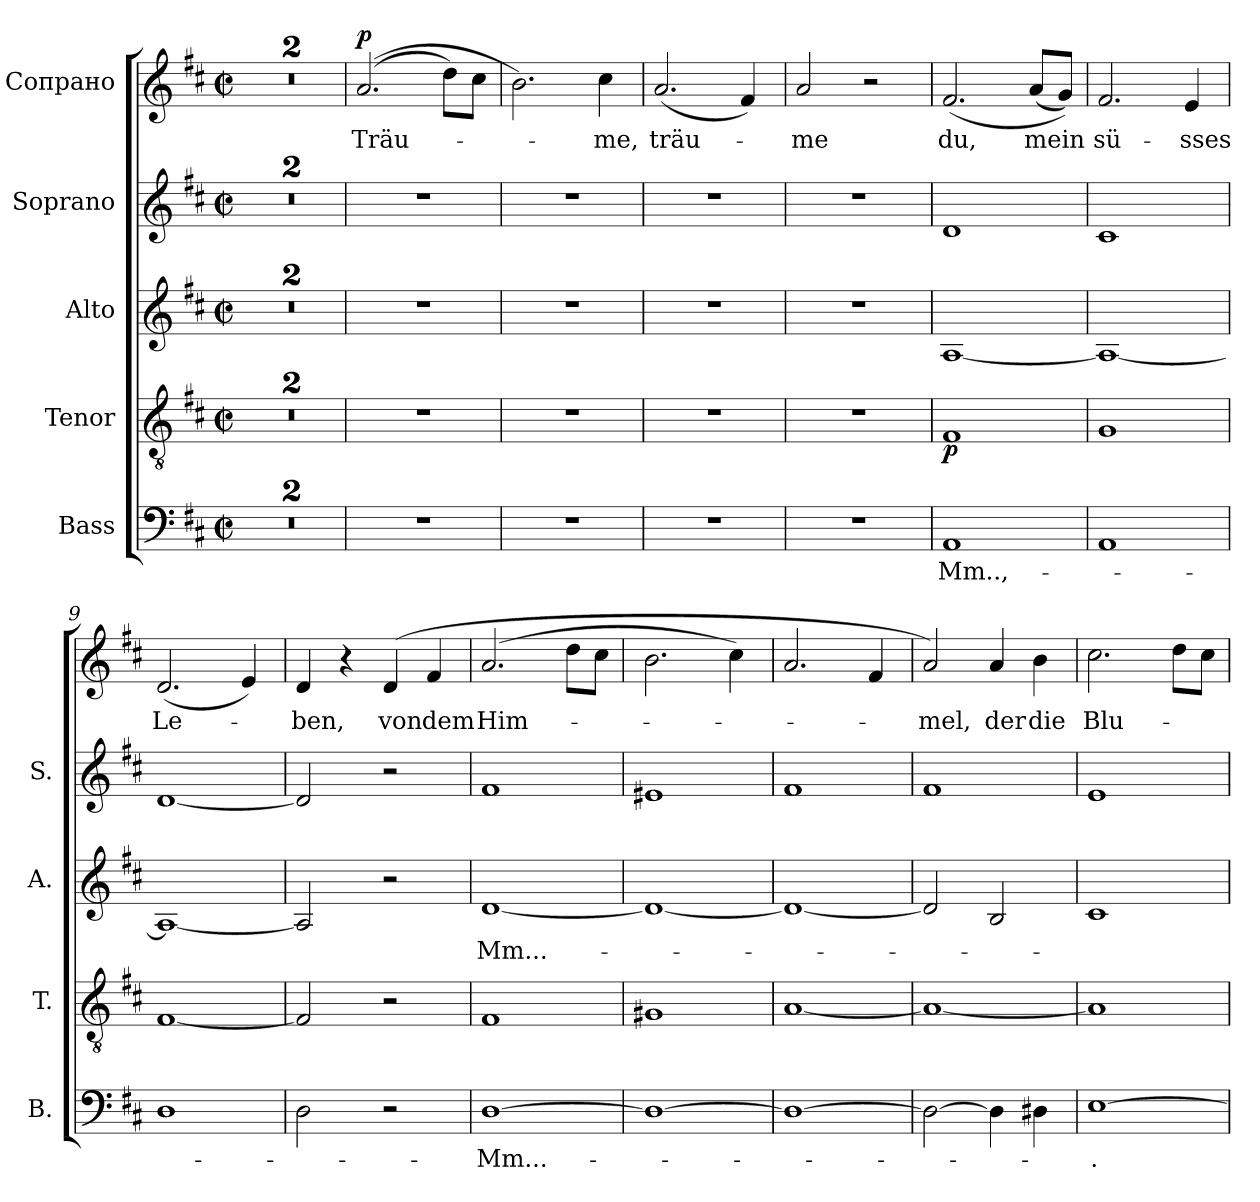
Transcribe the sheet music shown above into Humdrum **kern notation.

**kern	**text	**kern	**dynam	**kern	**text	**kern	**kern	**text	**dynam
*part5	*part5	*part4	*part4	*part3	*part3	*part2	*part1	*part1	*part1
*staff5	*staff5	*staff4	*staff4	*staff3	*staff3	*staff2	*staff1	*staff1	*staff1
*I"Bass	*	*I"Tenor	*	*I"Alto	*	*I"Soprano	*I"Сопрано	*	*
*I'B.	*	*I'T.	*	*I'A.	*	*I'S.	*	*	*
*clefF4	*	*clefGv2	*	*clefG2	*	*clefG2	*clefG2	*	*
*k[f#c#]	*	*k[f#c#]	*	*k[f#c#]	*	*k[f#c#]	*k[f#c#]	*	*
*M2/2	*	*M2/2	*	*M2/2	*	*M2/2	*M2/2	*	*
*met(c|)	*	*met(c|)	*	*met(c|)	*	*met(c|)	*met(c|)	*	*
=1	=1	=1	=1	=1	=1	=1	=1	=1	=1
1r	.	1r	.	1r	.	1r	1r	.	.
=2	=2	=2	=2	=2	=2	=2	=2	=2	=2
1r	.	1r	.	1r	.	1r	1r	.	.
=3	=3	=3	=3	=3	=3	=3	=3	=3	=3
!	!	!	!	!	!	!	!	!	!LO:DY:a
1r	.	1r	.	1r	.	1r	((2.a/	Träu-	p
.	.	.	.	.	.	.	8dd\L)	.	.
.	.	.	.	.	.	.	8cc#\J	.	.
=4	=4	=4	=4	=4	=4	=4	=4	=4	=4
1r	.	1r	.	1r	.	1r	2.b\)	.	.
.	.	.	.	.	.	.	4cc#\	-me,	.
=5	=5	=5	=5	=5	=5	=5	=5	=5	=5
1r	.	1r	.	1r	.	1r	(2.a/	träu-	.
.	.	.	.	.	.	.	4f#/)	.	.
=6	=6	=6	=6	=6	=6	=6	=6	=6	=6
1r	.	1r	.	1r	.	1r	2a/	-me	.
.	.	.	.	.	.	.	2r	.	.
=7	=7	=7	=7	=7	=7	=7	=7	=7	=7
!	!	!	!LO:DY:b	!	!	!	!	!	!
1AA	Mm..,-	1F#	p	[1A	.	1d	(2.f#/	du,	.
.	.	.	.	.	.	.	(8a/L	mein	.
.	.	.	.	.	.	.	8g/J))	.	.
=8	=8	=8	=8	=8	=8	=8	=8	=8	=8
1AA	.	1G	.	1A_	.	1c#	2.f#/	sü-	.
.	.	.	.	.	.	.	4e/	-sses	.
=9	=9	=9	=9	=9	=9	=9	=9	=9	=9
1D	.	[1F#	.	1A_	.	[1d	(2.d/	Le-	.
.	.	.	.	.	.	.	4e/)	.	.
!!LO:LB:g=z
=10	=10	=10	=10	=10	=10	=10	=10	=10	=10
2D\	.	2F#/]	.	2A/]	.	2d/]	4d/	-ben,	.
.	.	.	.	.	.	.	4r	.	.
2r	.	2r	.	2r	.	2r	(4d/	von	.
.	.	.	.	.	.	.	4f#/	dem	.
=11	=11	=11	=11	=11	=11	=11	=11	=11	=11
[1D	Mm...-	1F#	.	[1d	Mm...-	1f#	(2.a/	Him-	.
.	.	.	.	.	.	.	8dd\L	.	.
.	.	.	.	.	.	.	8cc#\J	.	.
=12	=12	=12	=12	=12	=12	=12	=12	=12	=12
1D_	.	1G#X	.	1d_	.	1e#X	2.b\	.	.
.	.	.	.	.	.	.	4cc#\)	.	.
=13	=13	=13	=13	=13	=13	=13	=13	=13	=13
1D_	.	[1A	.	1d_	.	1f#	2.a/	.	.
.	.	.	.	.	.	.	4f#/	.	.
=14	=14	=14	=14	=14	=14	=14	=14	=14	=14
2D\_	.	1A_	.	2d/]	.	1f#	2a/)	-mel,	.
4D\]	.	.	.	2B/	.	.	4a/	der	.
4D#X\	.	.	.	.	.	.	4b\	die	.
=15	=15	=15	=15	=15	=15	=15	=15	=15	=15
[1E	.-	1A]	.	1c#	.	1e	2.cc#\	Blu-	.
.	.	.	.	.	.	.	8dd\L	.	.
.	.	.	.	.	.	.	8cc#\J	.	.
=	=	=	=	=	=	=	=	=	=
*-	*-	*-	*-	*-	*-	*-	*-	*-	*-
